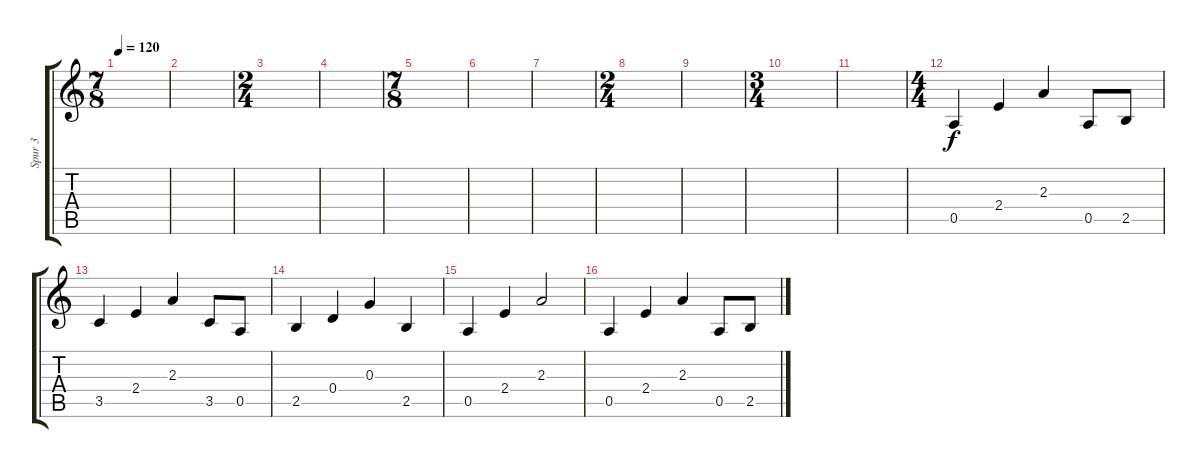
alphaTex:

\track ("Spur 3" "Spur 3") {instrument acousticguitarsteel}
\staff {score tabs}
\tuning (E4 B3 G3 D3 A2 E2) {hide}
\ts (7 8)
\tempo 120
\clef g2
\ks c
|
|
\ts (2 4)
|
|
\ts (7 8)
|
|
|
\ts (2 4)
|
|
\ts (3 4)
|
|
\ts (4 4)
0.5.4 2.4.4 2.3.4 0.5.8 2.5.8 |
3.5.4 2.4.4 2.3.4 3.5.8 0.5.8 |
2.5.4 0.4.4 0.3.4 2.5.4 |
0.5.4 2.4.4 2.3.2 |
0.5.4 2.4.4 2.3.4 0.5.8 2.5.8
